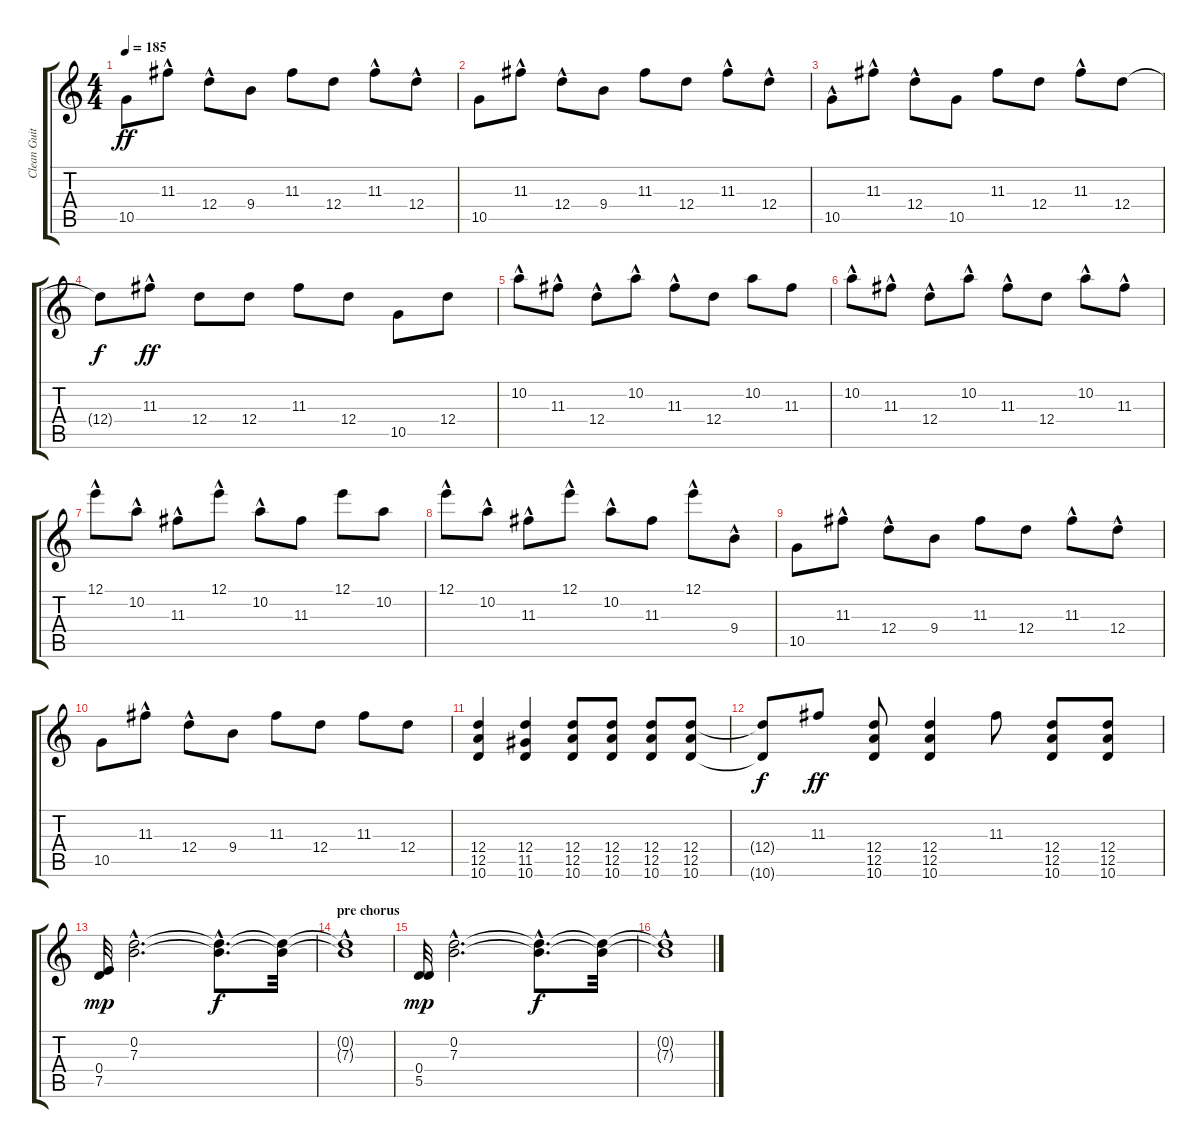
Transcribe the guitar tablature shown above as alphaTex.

\track ("Clean Guitar" "Clean Guit") {instrument electricguitarclean}
\staff {score tabs}
\tuning (E4 B3 G3 D3 A2 E2) {hide}
\ts (4 4)
\tempo 185
\clef g2
\ks c
10.5.8{dy ff} 11.3{hac}.8 12.4{hac}.8 9.4.8 11.3.8 12.4.8 11.3{hac}.8 12.4{hac}.8 |
10.5.8 11.3{hac}.8 12.4{hac}.8 9.4.8 11.3.8 12.4.8 11.3{hac}.8 12.4{hac}.8 |
10.5{hac}.8 11.3{hac}.8 12.4{hac}.8 10.5.8 11.3.8 12.4.8 11.3{hac}.8 12.4.8 |
12.4{t}.8{dy f} 11.3{hac}.8{dy ff} 12.4.8 12.4.8 11.3.8 12.4.8 10.5.8 12.4.8 |
10.2{hac}.8 11.3{hac}.8 12.4{hac}.8 10.2{hac}.8 11.3{hac}.8 12.4.8 10.2.8 11.3.8 |
10.2{hac}.8 11.3{hac}.8 12.4{hac}.8 10.2{hac}.8 11.3{hac}.8 12.4.8 10.2{hac}.8 11.3{hac}.8 |
12.1{hac}.8 10.2{hac}.8 11.3{hac}.8 12.1{hac}.8 10.2{hac}.8 11.3.8 12.1.8 10.2.8 |
12.1{hac}.8 10.2{hac}.8 11.3{hac}.8 12.1{hac}.8 10.2{hac}.8 11.3.8 12.1{hac}.8 9.4{hac}.8 |
10.5.8 11.3{hac}.8 12.4{hac}.8 9.4.8 11.3.8 12.4.8 11.3{hac}.8 12.4{hac}.8 |
10.5.8 11.3{hac}.8 12.4{hac}.8 9.4.8 11.3.8 12.4.8 11.3.8 12.4.8 |
(12.4 12.5 10.6).4 (12.4 11.5 10.6).4 (12.4 12.5 10.6).8 (12.4 12.5 10.6).8 (12.4 12.5 10.6).8 (12.4 12.5 10.6).8 |
(12.4{t} 10.6{t}).8{dy f} 11.3.8{dy ff} (12.4 12.5 10.6).8 (12.4 12.5 10.6).4 11.3.8 (12.4 12.5 10.6).8 (12.4 12.5 10.6).8 |
(0.4 7.5).32{dy mp} (0.2{hac} 7.3{hac}).2{d} (0.2{hac t} 7.3{hac t}).8{d dy f} (0.2{t} 7.3{t}).32 |
\section ("" "pre chorus")
(0.2{hac t} 7.3{t}).1 |
(0.4 5.5).32{dy mp} (0.2{hac} 7.3{hac}).2{d} (0.2{hac t} 7.3{hac t}).8{d dy f} (0.2{t} 7.3{t}).32 |
(0.2{t} 7.3{hac t}).1
